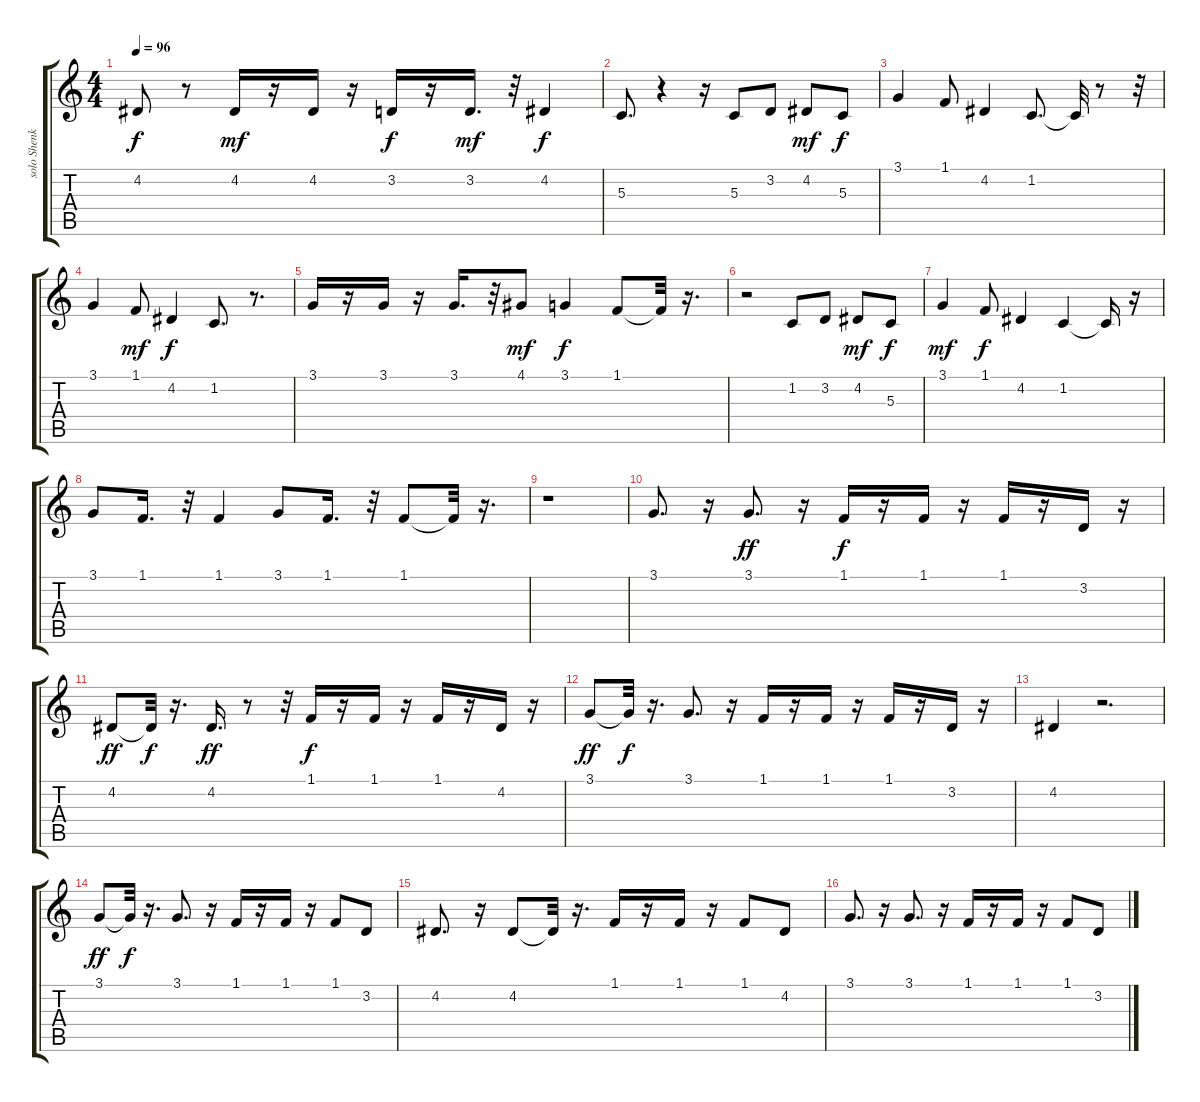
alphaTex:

\track ("solo Shenkman Lev" "solo Shenk") {instrument clavinet}
\staff {score tabs}
\tuning (E4 B3 G3 D3 A2 E2) {hide}
\ts (4 4)
\tempo 96
\clef g2
\ks c
4.2.8{dy f} r.8 4.2.16{dy mf} r.16 4.2.16 r.16 3.2.16{dy f} r.16 3.2.16{d dy mf} r.32 4.2.4{dy f} |
5.3.8{d} r.4 r.16 5.3.8 3.2.8 4.2.8{dy mf} 5.3.8{dy f} |
3.1.4 1.1.8 4.2.4 1.2.8{d} 1.2{t}.32 r.8 r.32 |
3.1.4 1.1.8{dy mf} 4.2.4{dy f} 1.2.8{d} r.8{d} |
3.1.16 r.16 3.1.16 r.16 3.1.16{d} r.32 4.1.8{dy mf} 3.1.4{dy f} 1.1.8 1.1{t}.32 r.16{d} |
r.2 1.2.8 3.2.8 4.2.8{dy mf} 5.3.8{dy f} |
3.1.4{dy mf} 1.1.8{dy f} 4.2.4 1.2.4 1.2{t}.16 r.16 |
3.1.8 1.1.16{d} r.32 1.1.4 3.1.8 1.1.16{d} r.32 1.1.8 1.1{t}.32 r.16{d} |
r.1 |
3.1.8{d} r.16 3.1.8{d dy ff} r.16 1.1.16{dy f} r.16 1.1.16 r.16 1.1.16 r.16 3.2.16 r.16 |
4.2.8{dy ff} 4.2{t}.32{dy f} r.16{d} 4.2.16{d dy ff} r.8 r.32 1.1.16{dy f} r.16 1.1.16 r.16 1.1.16 r.16 4.2.16 r.16 |
3.1.8{dy ff} 3.1{t}.32{dy f} r.16{d} 3.1.8{d} r.16 1.1.16 r.16 1.1.16 r.16 1.1.16 r.16 3.2.16 r.16 |
4.2.4 r.2{d} |
3.1.8{dy ff} 3.1{t}.32{dy f} r.16{d} 3.1.8{d} r.16 1.1.16 r.16 1.1.16 r.16 1.1.8 3.2.8 |
4.2.8{d} r.16 4.2.8 4.2{t}.32 r.16{d} 1.1.16 r.16 1.1.16 r.16 1.1.8 4.2.8 |
3.1.8{d} r.16 3.1.8{d} r.16 1.1.16 r.16 1.1.16 r.16 1.1.8 3.2.8
